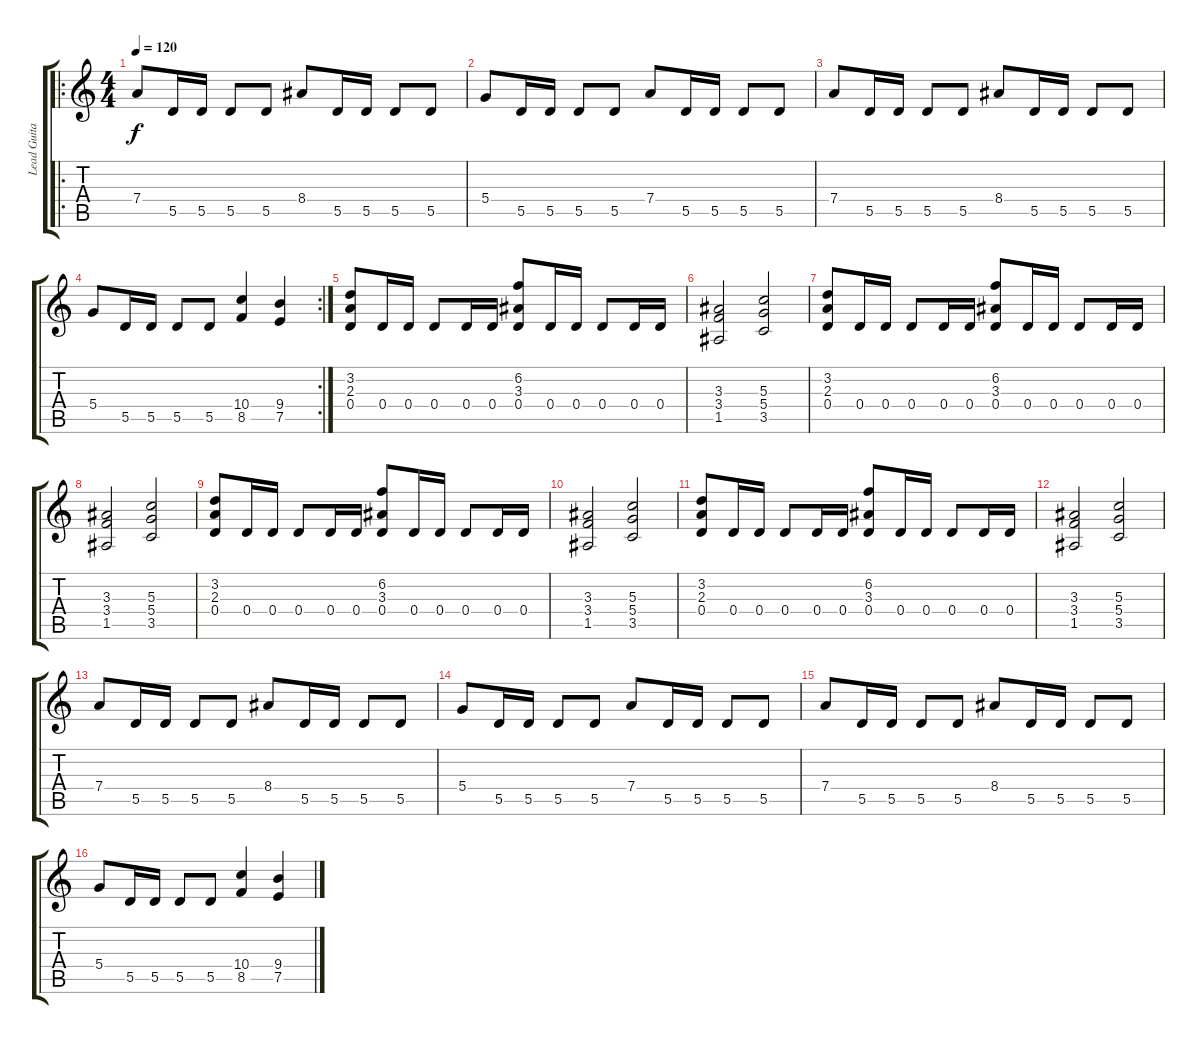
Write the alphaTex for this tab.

\track ("Lead Guitar Eugene" "Lead Guita") {instrument distortionguitar}
\staff {score tabs}
\tuning (E4 B3 G3 D3 A2 E2) {hide}
\ro
\ts (4 4)
\tempo 120
\clef g2
\ks c
7.4.8{dy f} 5.5.16 5.5.16 5.5.8 5.5.8 8.4.8 5.5.16 5.5.16 5.5.8 5.5.8 |
5.4.8 5.5.16 5.5.16 5.5.8 5.5.8 7.4.8 5.5.16 5.5.16 5.5.8 5.5.8 |
7.4.8 5.5.16 5.5.16 5.5.8 5.5.8 8.4.8 5.5.16 5.5.16 5.5.8 5.5.8 |
\rc 2
5.4.8 5.5.16 5.5.16 5.5.8 5.5.8 (10.4 8.5).4 (9.4 7.5).4 |
(3.2 2.3 0.4).8 0.4.16 0.4.16 0.4.8 0.4.16 0.4.16 (6.2 3.3 0.4).8 0.4.16 0.4.16 0.4.8 0.4.16 0.4.16 |
(3.3 3.4 1.5).2 (5.3 5.4 3.5).2 |
(3.2 2.3 0.4).8 0.4.16 0.4.16 0.4.8 0.4.16 0.4.16 (6.2 3.3 0.4).8 0.4.16 0.4.16 0.4.8 0.4.16 0.4.16 |
(3.3 3.4 1.5).2 (5.3 5.4 3.5).2 |
(3.2 2.3 0.4).8 0.4.16 0.4.16 0.4.8 0.4.16 0.4.16 (6.2 3.3 0.4).8 0.4.16 0.4.16 0.4.8 0.4.16 0.4.16 |
(3.3 3.4 1.5).2 (5.3 5.4 3.5).2 |
(3.2 2.3 0.4).8 0.4.16 0.4.16 0.4.8 0.4.16 0.4.16 (6.2 3.3 0.4).8 0.4.16 0.4.16 0.4.8 0.4.16 0.4.16 |
(3.3 3.4 1.5).2 (5.3 5.4 3.5).2 |
7.4.8 5.5.16 5.5.16 5.5.8 5.5.8 8.4.8 5.5.16 5.5.16 5.5.8 5.5.8 |
5.4.8 5.5.16 5.5.16 5.5.8 5.5.8 7.4.8 5.5.16 5.5.16 5.5.8 5.5.8 |
7.4.8 5.5.16 5.5.16 5.5.8 5.5.8 8.4.8 5.5.16 5.5.16 5.5.8 5.5.8 |
5.4.8 5.5.16 5.5.16 5.5.8 5.5.8 (10.4 8.5).4 (9.4 7.5).4
